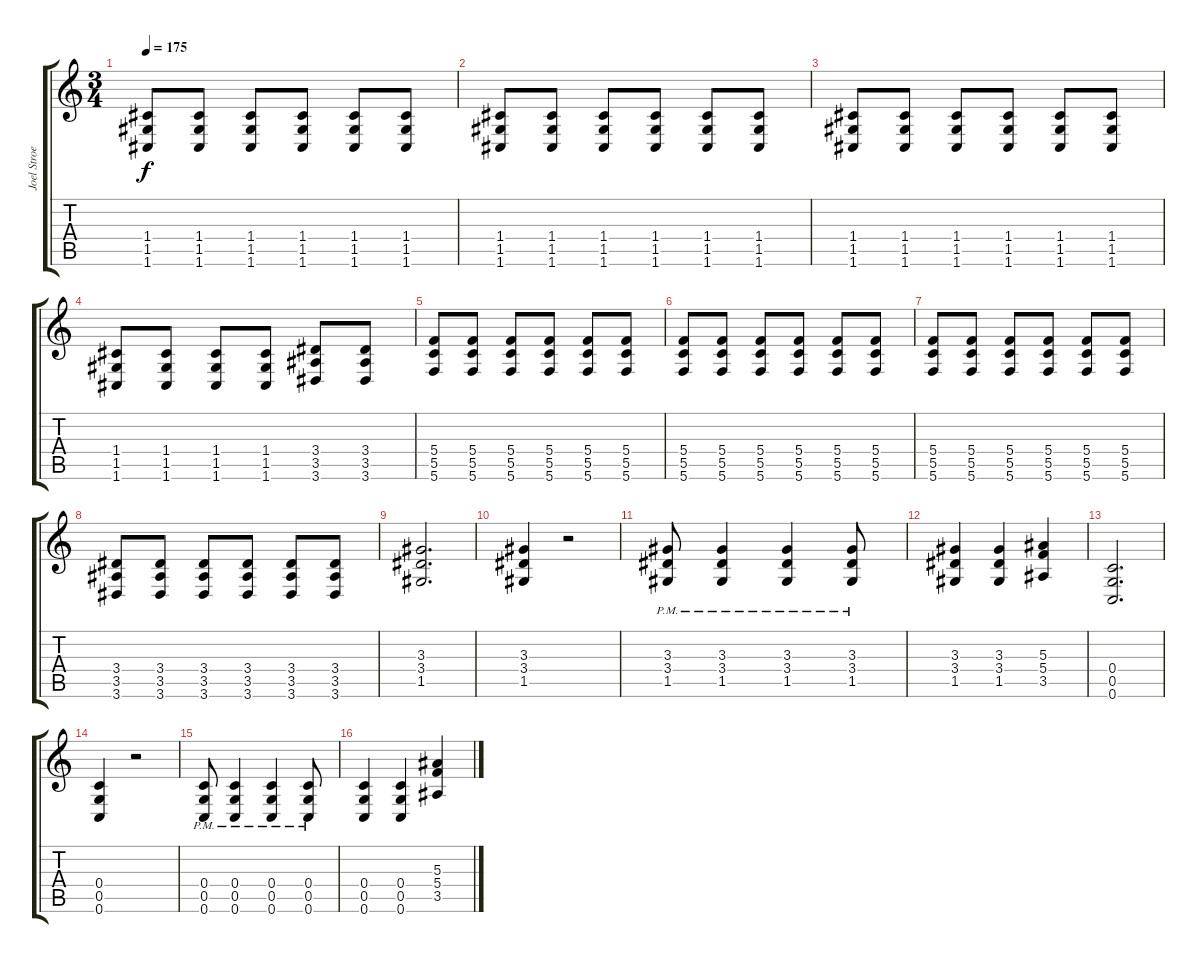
\track ("Joel Stroetzel" "Joel Stroe") {instrument distortionguitar}
\staff {score tabs}
\tuning (D4 A3 F3 C3 G2 C2) {hide}
\ts (3 4)
\tempo 175
\clef g2
\ks c
(1.4 1.5 1.6).8{dy f} (1.4 1.5 1.6).8 (1.4 1.5 1.6).8 (1.4 1.5 1.6).8 (1.4 1.5 1.6).8 (1.4 1.5 1.6).8 |
(1.4 1.5 1.6).8 (1.4 1.5 1.6).8 (1.4 1.5 1.6).8 (1.4 1.5 1.6).8 (1.4 1.5 1.6).8 (1.4 1.5 1.6).8 |
(1.4 1.5 1.6).8 (1.4 1.5 1.6).8 (1.4 1.5 1.6).8 (1.4 1.5 1.6).8 (1.4 1.5 1.6).8 (1.4 1.5 1.6).8 |
(1.4 1.5 1.6).8 (1.4 1.5 1.6).8 (1.4 1.5 1.6).8 (1.4 1.5 1.6).8 (3.4 3.5 3.6).8 (3.4 3.5 3.6).8 |
(5.4 5.5 5.6).8 (5.4 5.5 5.6).8 (5.4 5.5 5.6).8 (5.4 5.5 5.6).8 (5.4 5.5 5.6).8 (5.4 5.5 5.6).8 |
(5.4 5.5 5.6).8 (5.4 5.5 5.6).8 (5.4 5.5 5.6).8 (5.4 5.5 5.6).8 (5.4 5.5 5.6).8 (5.4 5.5 5.6).8 |
(5.4 5.5 5.6).8 (5.4 5.5 5.6).8 (5.4 5.5 5.6).8 (5.4 5.5 5.6).8 (5.4 5.5 5.6).8 (5.4 5.5 5.6).8 |
(3.4 3.5 3.6).8 (3.4 3.5 3.6).8 (3.4 3.5 3.6).8 (3.4 3.5 3.6).8 (3.4 3.5 3.6).8 (3.4 3.5 3.6).8 |
(3.3 3.4 1.5).2{d} |
(3.3 3.4 1.5).4 r.2 |
(3.3{pm} 3.4{pm} 1.5{pm}).8 (3.3{pm} 3.4{pm} 1.5{pm}).4 (3.3{pm} 3.4{pm} 1.5{pm}).4 (3.3{pm} 3.4{pm} 1.5{pm}).8 |
(3.3 3.4 1.5).4 (3.3 3.4 1.5).4 (5.3 5.4 3.5).4 |
(0.4 0.5 0.6).2{d} |
(0.4 0.5 0.6).4 r.2 |
(0.4{pm} 0.5{pm} 0.6{pm}).8 (0.4{pm} 0.5{pm} 0.6{pm}).4 (0.4{pm} 0.5{pm} 0.6{pm}).4 (0.4{pm} 0.5{pm} 0.6{pm}).8 |
(0.4 0.5 0.6).4 (0.4 0.5 0.6).4 (5.3 5.4 3.5).4
